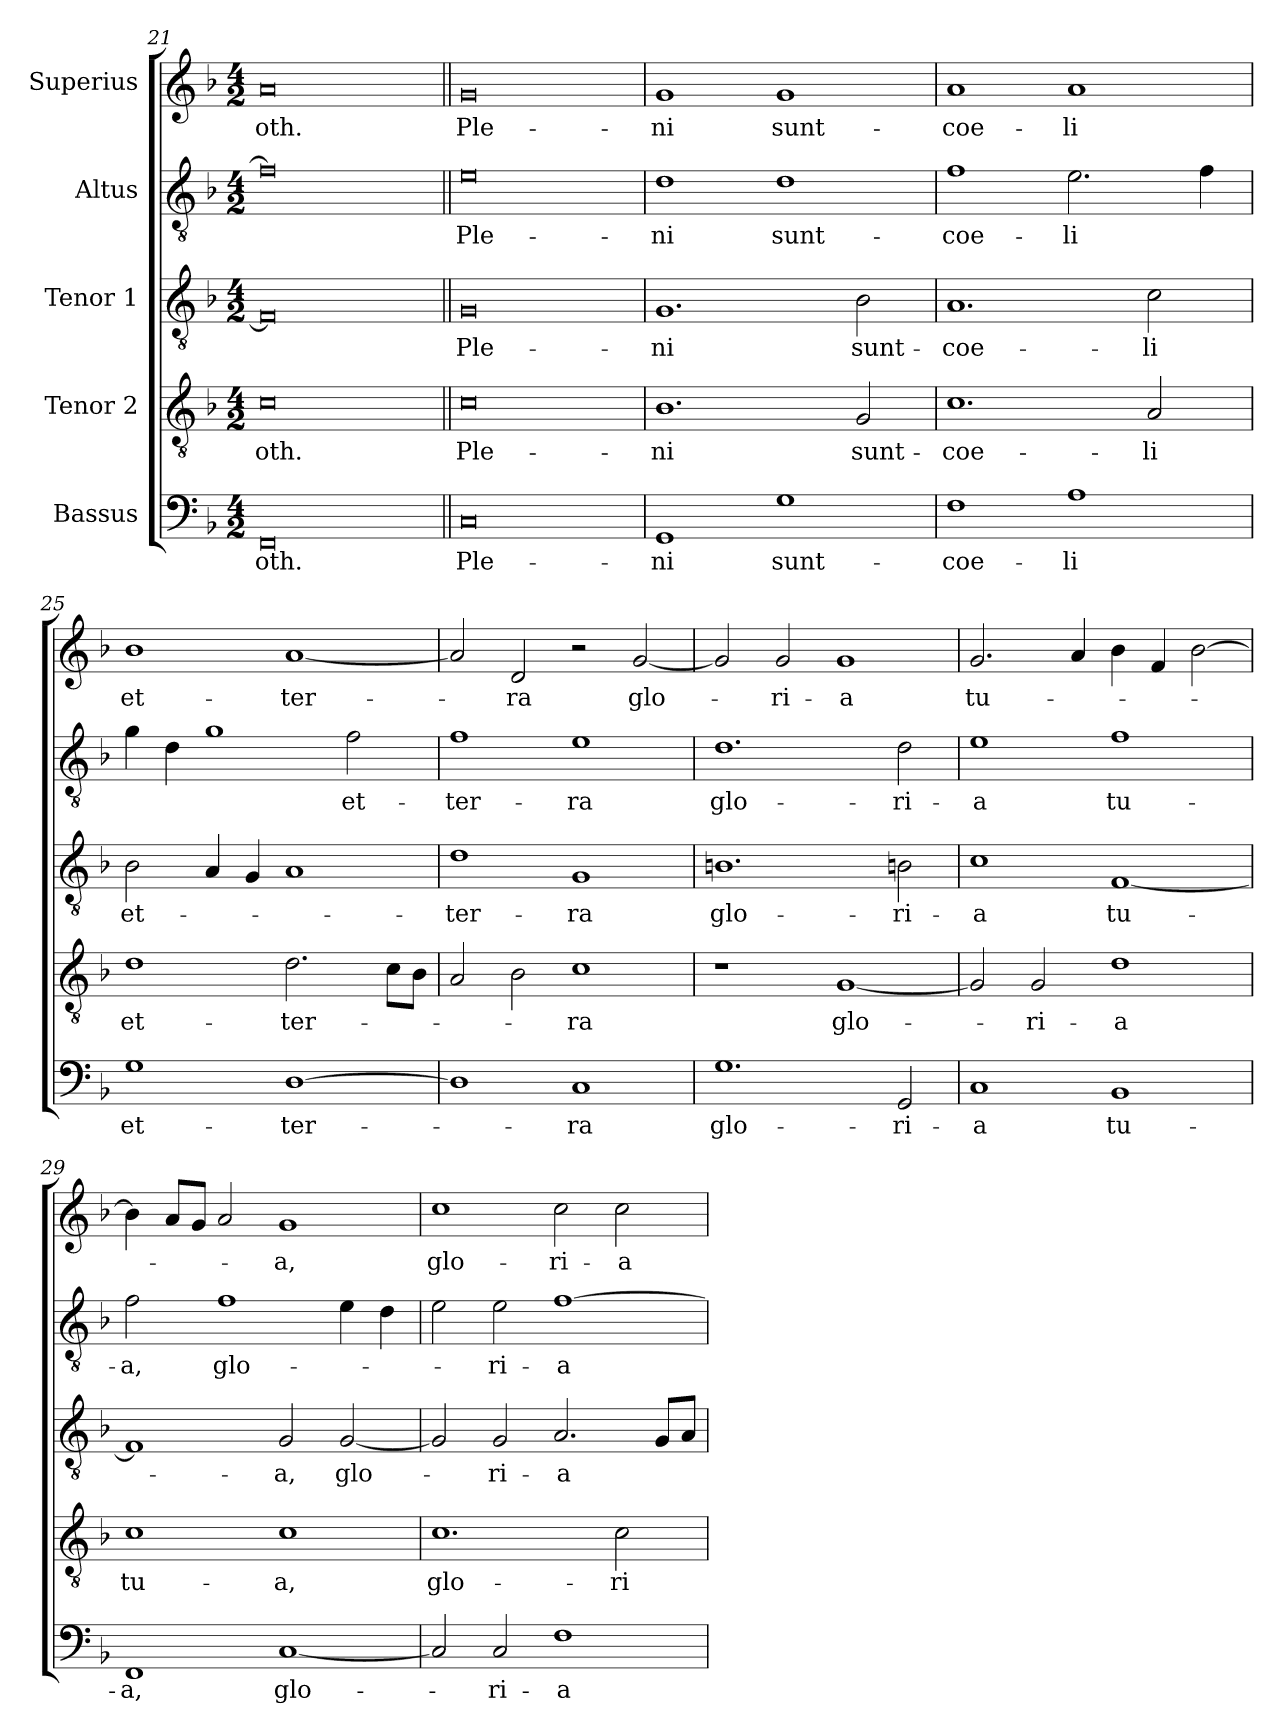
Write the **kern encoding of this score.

**kern	**text	**kern	**text	**kern	**text	**kern	**text	**kern	**text
*part5	*part5	*part4	*part4	*part3	*part3	*part2	*part2	*part1	*part1
*staff5	*staff5	*staff4	*staff4	*staff3	*staff3	*staff2	*staff2	*staff1	*staff1
*I"Bassus	*	*I"Tenor 2	*	*I"Tenor 1	*	*I"Altus	*	*I"Superius	*
*clefF4	*	*clefGv2	*	*clefGv2	*	*clefGv2	*	*clefG2	*
*k[b-]	*	*k[b-]	*	*k[b-]	*	*k[b-]	*	*k[b-]	*
*M4/2	*	*M4/2	*	*M4/2	*	*M4/2	*	*M4/2	*
=21	=21	=21	=21	=21	=21	=21	=21	=21	=21
0FF/	-oth.	0c\	-oth.	0F/]	.	0f\]	.	0a/	-oth.
=22||	=22||	=22||	=22||	=22||	=22||	=22||	=22||	=22||	=22||
0C/	Ple-	0c\	Ple-	0G/	Ple-	0e\	Ple-	0g/	Ple-
=23	=23	=23	=23	=23	=23	=23	=23	=23	=23
1GG/	-ni	1.B-\	-ni	1.G/	-ni	1d\	-ni	1g/	-ni
1G\	sunt-	.	.	.	.	1d\	sunt-	1g/	sunt-
.	.	2G/	sunt-	2B-\	sunt-	.	.	.	.
=24	=24	=24	=24	=24	=24	=24	=24	=24	=24
1F\	coe-	1.c\	coe-	1.A/	coe-	1f\	coe-	1a/	coe-
1A\	-li	.	.	.	.	2.e\	-li	1a/	-li
.	.	2A/	-li	2c\	-li	.	.	.	.
.	.	.	.	.	.	4f\	.	.	.
=25	=25	=25	=25	=25	=25	=25	=25	=25	=25
1G\	et-	1d\	et-	2B-\	et-	4g\	.	1b-\	et-
.	.	.	.	.	.	4d\	.	.	.
.	.	.	.	4A/	.	1g\	.	.	.
.	.	.	.	4G/	.	.	.	.	.
[1D\	ter-	2.d\	ter-	1A/	.	.	.	[1a/	ter-
.	.	.	.	.	.	2f\	et-	.	.
.	.	8c\L	.	.	.	.	.	.	.
.	.	8B-\J	.	.	.	.	.	.	.
=26	=26	=26	=26	=26	=26	=26	=26	=26	=26
1D\]	.	2A/	.	1d\	ter-	1f\	ter-	2a/]	.
.	.	2B-\	.	.	.	.	.	2d/	-ra
1C/	-ra	1c\	-ra	1G/	-ra	1e\	-ra	2r	.
.	.	.	.	.	.	.	.	[2g/	glo-
=27	=27	=27	=27	=27	=27	=27	=27	=27	=27
1.G\	glo-	1r	.	1.Bn\	glo-	1.d\	glo-	2g/]	.
.	.	.	.	.	.	.	.	2g/	-ri-
.	.	[1G/	glo-	.	.	.	.	1g/	-a
2GG/	-ri-	.	.	2Bn\	-ri-	2d\	-ri-	.	.
=28	=28	=28	=28	=28	=28	=28	=28	=28	=28
1C/	-a	2G/]	.	1c\	-a	1e\	-a	2.g/	tu-
.	.	2G/	-ri-	.	.	.	.	.	.
.	.	.	.	.	.	.	.	4a/	.
1BB-/	tu-	1d\	-a	[1F/	tu-	1f\	tu-	4b-\	.
.	.	.	.	.	.	.	.	4f/	.
.	.	.	.	.	.	.	.	[2b-\	.
=29	=29	=29	=29	=29	=29	=29	=29	=29	=29
1FF/	-a,	1c\	tu-	1F/]	.	2f\	-a,	4b-\]	.
.	.	.	.	.	.	.	.	8a/L	.
.	.	.	.	.	.	.	.	8g/J	.
.	.	.	.	.	.	1f\	glo-	2a/	.
[1C/	glo-	1c\	-a,	2G/	-a,	.	.	1g/	-a,
.	.	.	.	[2G/	glo-	4e\	.	.	.
.	.	.	.	.	.	4d\	.	.	.
=30	=30	=30	=30	=30	=30	=30	=30	=30	=30
2C/]	.	1.c\	glo-	2G/]	.	2e\	.	1cc\	glo-
2C/	-ri-	.	.	2G/	-ri-	2e\	-ri-	.	.
1F\	-a	.	.	2.A/	-a	[1f\	-a	2cc\	-ri-
.	.	2c\	-ri-	.	.	.	.	2cc\	-a
.	.	.	.	8G/L	.	.	.	.	.
.	.	.	.	8A/J	.	.	.	.	.
=	=	=	=	=	=	=	=	=	=
*-	*-	*-	*-	*-	*-	*-	*-	*-	*-
